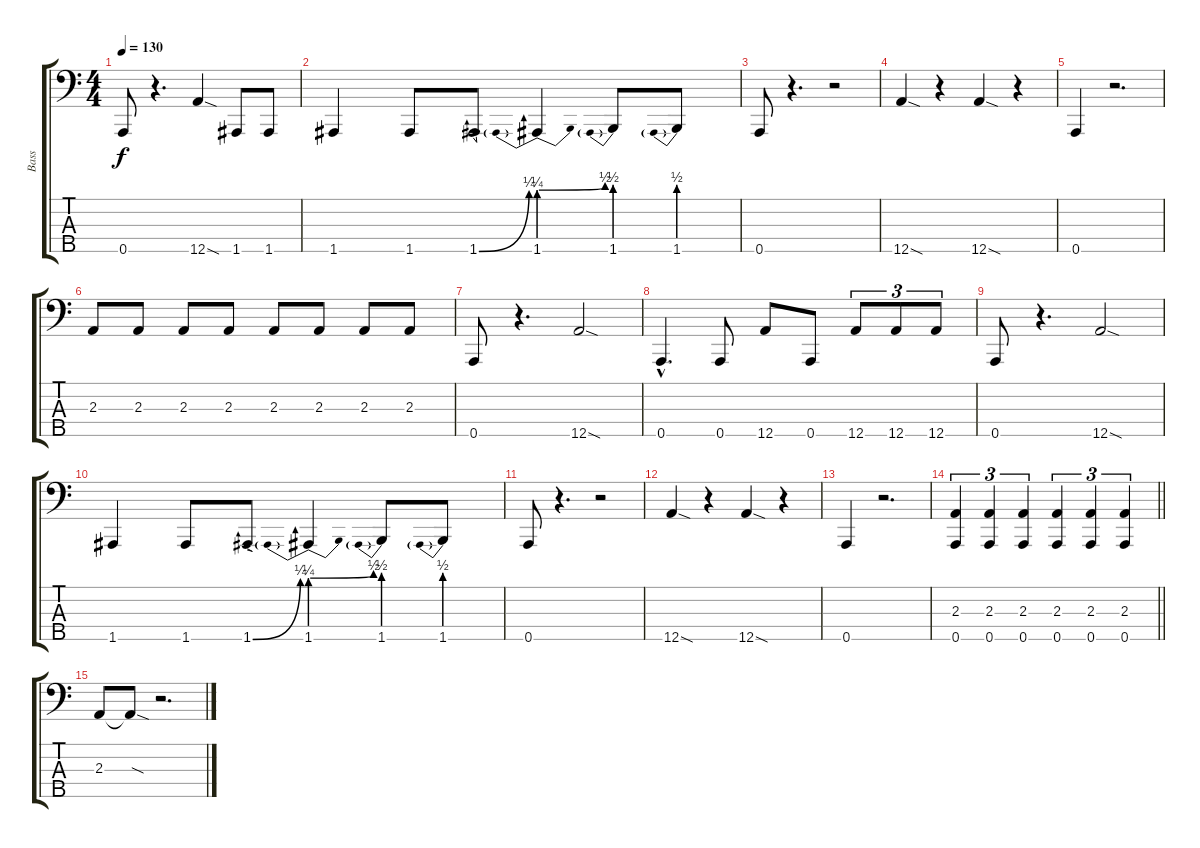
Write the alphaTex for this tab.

\track ("Bass" "Bass") {instrument electricbassfinger}
\staff {score tabs}
\tuning (F2 C2 G1 D1 A0) {hide}
\ts (4 4)
\tempo 130
\clef f4
\ks c
0.5.8{dy f} r.4{d} 12.5{sod}.4 1.5.8 1.5.8 |
1.5.4 1.5.8 1.5{be (bend 0 0 60 1)}.8 1.5{be (prebendbend 0 1 60 2)}.4 1.5{be (prebend 0 2 60 2)}.8 1.5{be (prebend 0 2 60 2)}.8 |
0.5.8 r.4{d} r.2 |
12.5{sod}.4 r.4 12.5{sod}.4 r.4 |
0.5.4 r.2{d} |
2.3.8 2.3.8 2.3.8 2.3.8 2.3.8 2.3.8 2.3.8 2.3.8 |
0.5.8 r.4{d} 12.5{sod}.2 |
0.5{hac}.4{d} 0.5.8 12.5.8 0.5.8 12.5.8{tu (3 2)} 12.5.8{tu (3 2)} 12.5.8{tu (3 2)} |
0.5.8 r.4{d} 12.5{sod}.2 |
1.5.4 1.5.8 1.5{be (bend 0 0 60 1)}.8 1.5{be (prebendbend 0 1 60 2)}.4 1.5{be (prebend 0 2 60 2)}.8 1.5{be (prebend 0 2 60 2)}.8 |
0.5.8 r.4{d} r.2 |
12.5{sod}.4 r.4 12.5{sod}.4 r.4 |
0.5.4 r.2{d} |
\barLineRight lightlight
(2.3 0.5).4{tu (3 2)} (2.3 0.5).4{tu (3 2)} (2.3 0.5).4{tu (3 2)} (2.3 0.5).4{tu (3 2)} (2.3 0.5).4{tu (3 2)} (2.3 0.5).4{tu (3 2)} |
2.3.8 2.3{sod t}.8 r.2{d}
